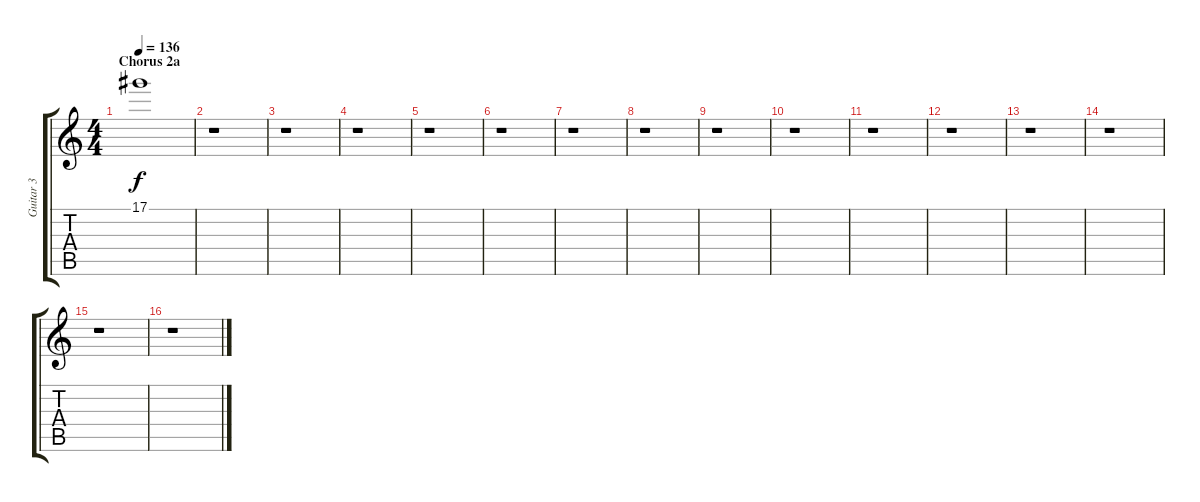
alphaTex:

\track ("Guitar 3" "Guitar 3") {instrument distortionguitar}
\staff {score tabs}
\tuning (Eb4 Bb3 Gb3 Db3 Ab2 Eb2) {hide}
\ts (4 4)
\section ("" "Chorus 2a")
\tempo 136
\clef g2
\ks c
17.1{t}.1{dy f} |
r.1 |
r.1 |
r.1 |
r.1 |
r.1 |
r.1 |
r.1 |
r.1 |
r.1 |
r.1 |
r.1 |
r.1 |
r.1 |
r.1 |
r.1
